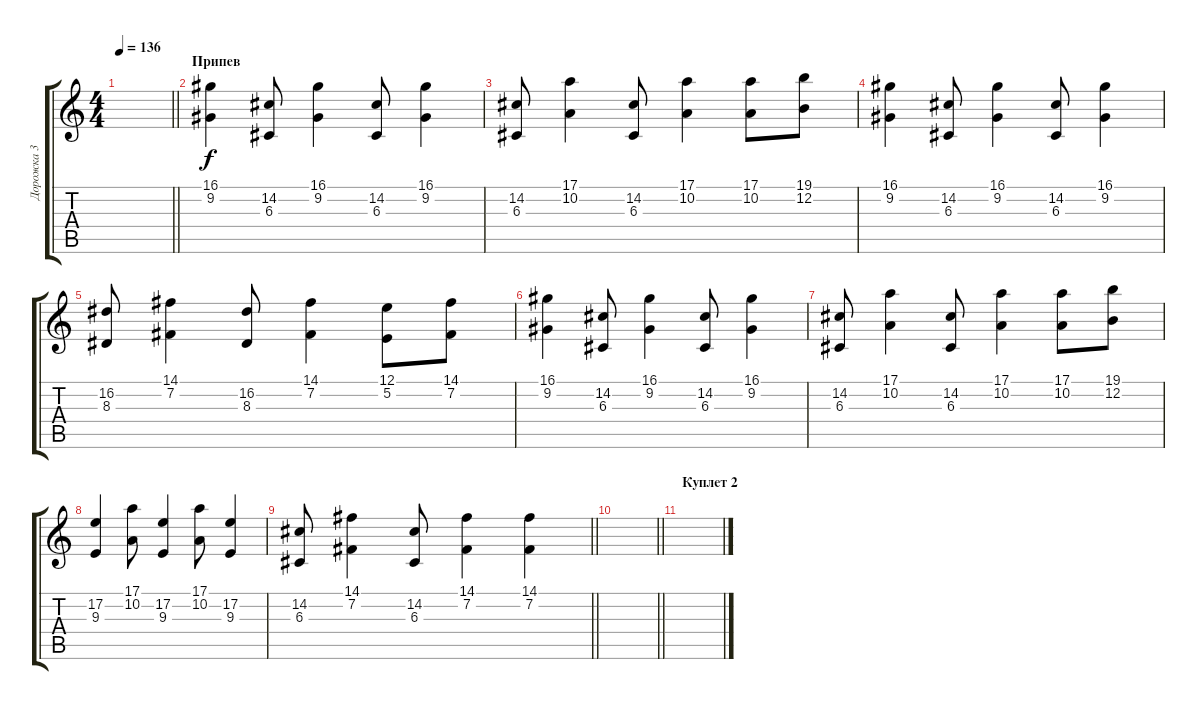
\track ("Дорожка 3" "Дорожка 3") {instrument lead2sawtooth}
\staff {score tabs}
\tuning (E4 B3 G3 D3 A2 E2) {hide}
\ts (4 4)
\tempo 136
\clef g2
\barLineRight lightlight
\ks c
|
\section ("" "Припев")
(16.1 9.2).4{volume 7} (14.2 6.3).8 (16.1 9.2).4 (14.2 6.3).8 (16.1 9.2).4 |
(14.2 6.3).8 (17.1 10.2).4 (14.2 6.3).8 (17.1 10.2).4 (17.1 10.2).8 (19.1 12.2).8 |
(16.1 9.2).4 (14.2 6.3).8 (16.1 9.2).4 (14.2 6.3).8 (16.1 9.2).4 |
(16.2 8.3).8 (14.1 7.2).4 (16.2 8.3).8 (14.1 7.2).4 (12.1 5.2).8 (14.1 7.2).8 |
(16.1 9.2).4 (14.2 6.3).8 (16.1 9.2).4 (14.2 6.3).8 (16.1 9.2).4 |
(14.2 6.3).8 (17.1 10.2).4 (14.2 6.3).8 (17.1 10.2).4 (17.1 10.2).8 (19.1 12.2).8 |
(17.2 9.3).4 (17.1 10.2).8 (17.2 9.3).4 (17.1 10.2).8 (17.2 9.3).4 |
\barLineRight lightlight
(14.2 6.3).8 (14.1 7.2).4 (14.2 6.3).8 (14.1 7.2).4 (14.1 7.2).4 |
\barLineRight lightlight
|
\section ("" "Куплет 2")
